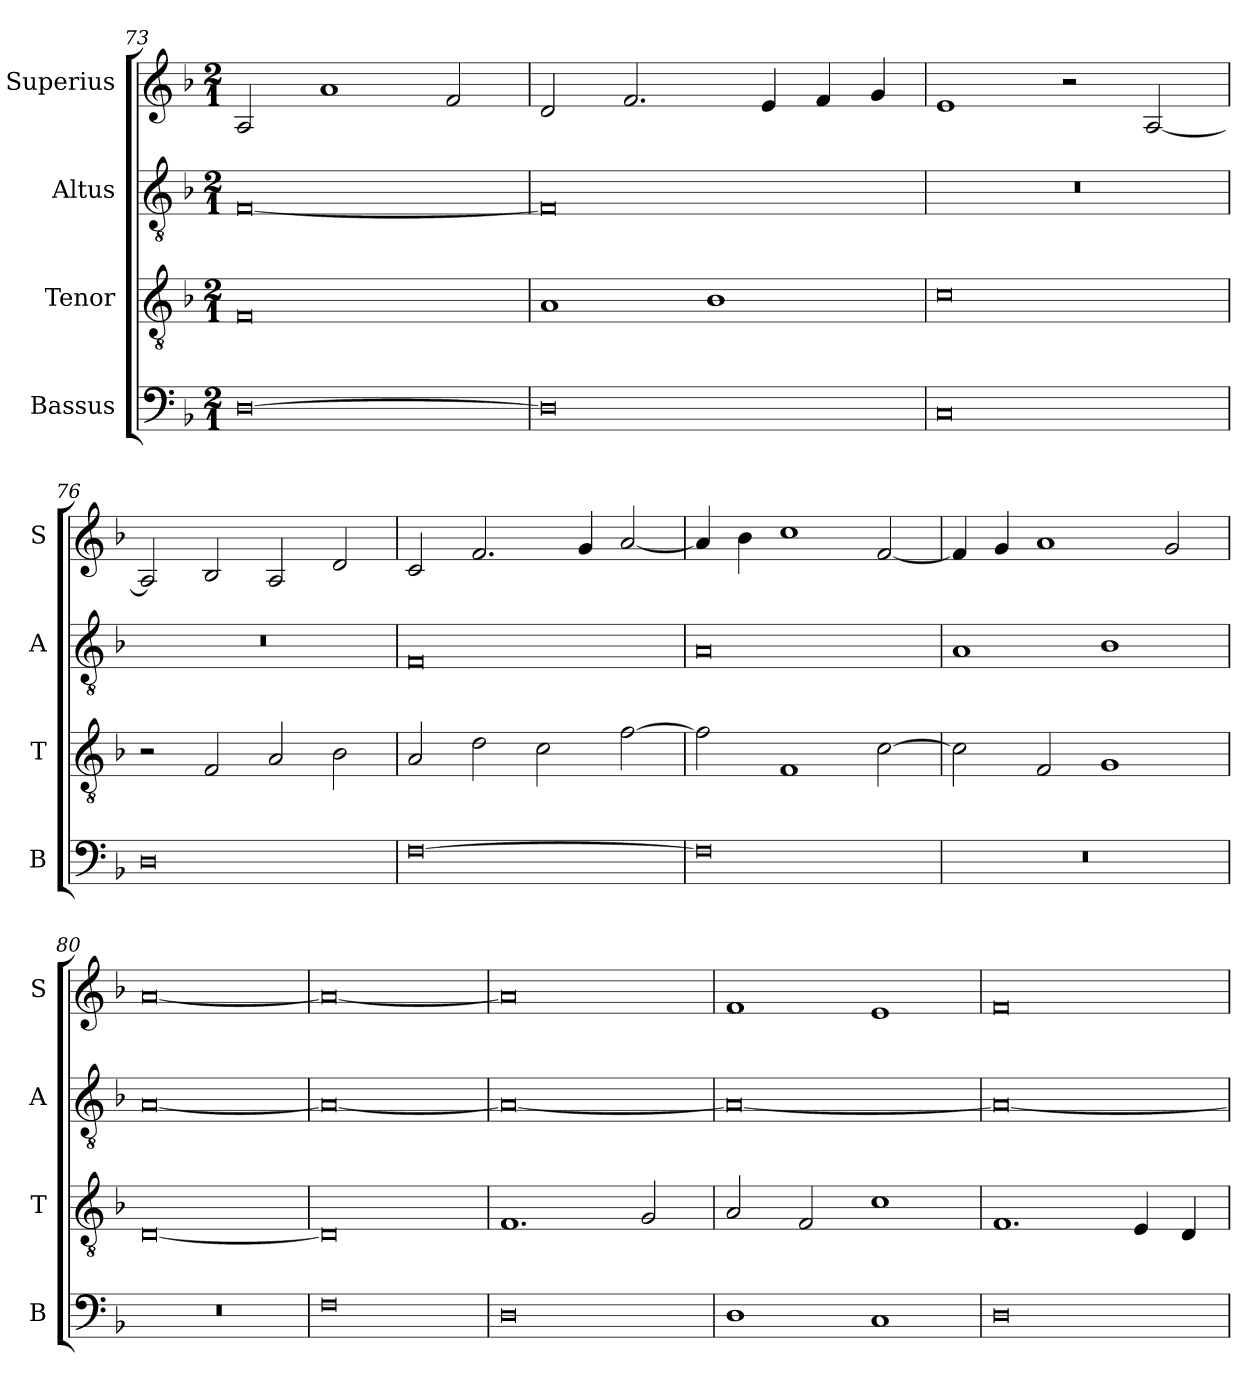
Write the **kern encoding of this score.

**kern	**kern	**kern	**kern
*part4	*part3	*part2	*part1
*staff4	*staff3	*staff2	*staff1
*I"Bassus	*I"Tenor	*I"Altus	*I"Superius
*I'B	*I'T	*I'A	*I'S
*clefF4	*clefGv2	*clefGv2	*clefG2
*k[b-]	*k[b-]	*k[b-]	*k[b-]
*M2/1	*M2/1	*M2/1	*M2/1
=73	=73	=73	=73
[0D	0F	[0F	2A/
.	.	.	1a
.	.	.	2f/
=74	=74	=74	=74
0D]	1A	0F]	2d/
.	.	.	2.f/
.	1B-	.	.
.	.	.	4e/
.	.	.	4f/
.	.	.	4g/
=75	=75	=75	=75
0C	0c	0r	1e
.	.	.	2r
.	.	.	[2A/
=76	=76	=76	=76
0D	2r	0r	2A/]
.	2F/	.	2B-/
.	2A/	.	2A/
.	2B-\	.	2d/
=77	=77	=77	=77
[0F	2A/	0F	2c/
.	2d\	.	2.f/
.	2c\	.	.
.	.	.	4g/
.	[2f\	.	[2a/
=78	=78	=78	=78
0F]	2f\]	0A	4a/]
.	.	.	4b-\
.	1F	.	1cc
.	[2c\	.	[2f/
=79	=79	=79	=79
0r	2c\]	1A	4f/]
.	.	.	4g/
.	2F/	.	1a
.	1G	1B-	.
.	.	.	2g/
=80	=80	=80	=80
0r	[0D	[0A	[0a
=81	=81	=81	=81
0F	0D]	0A_	0a_
=82	=82	=82	=82
0D	1.F	0A_	0a]
.	2G/	.	.
=83	=83	=83	=83
1D	2A/	0A_	1f
.	2F/	.	.
1C	1c	.	1e
=84	=84	=84	=84
0D	1.F	0A_	0f
.	4E/	.	.
.	4D/	.	.
=	=	=	=
*-	*-	*-	*-
